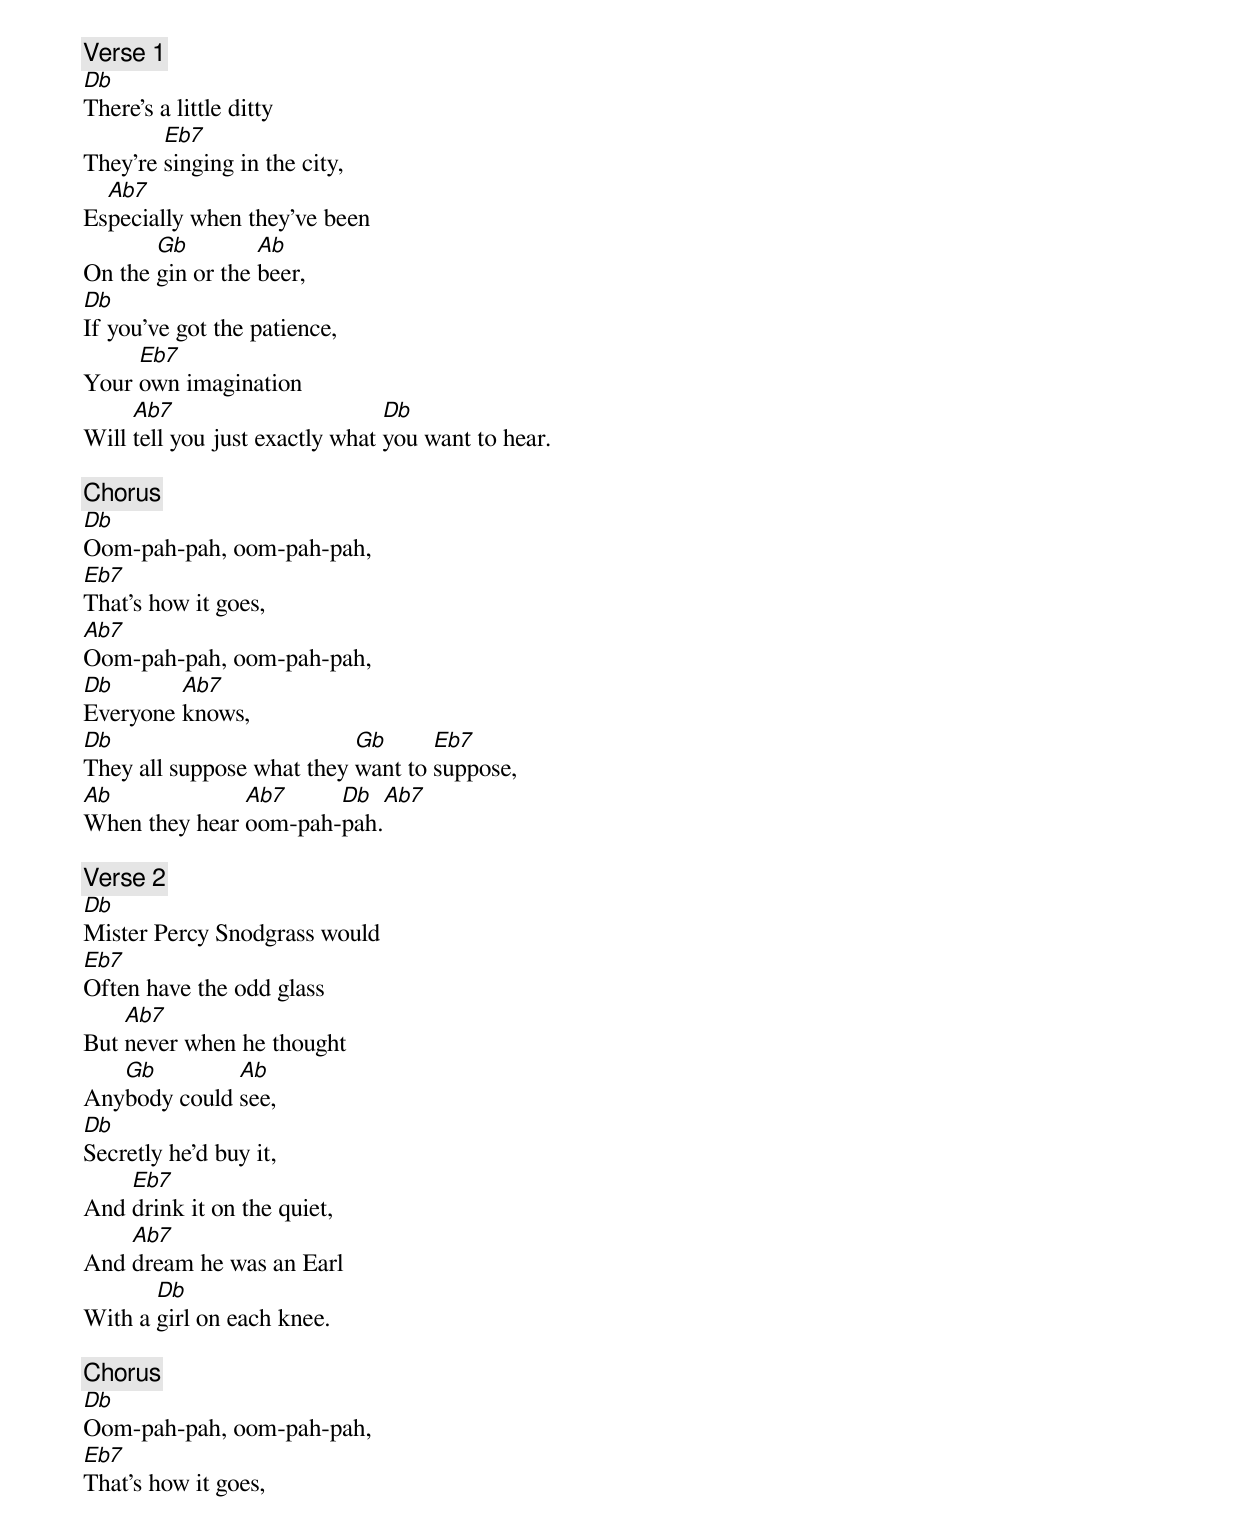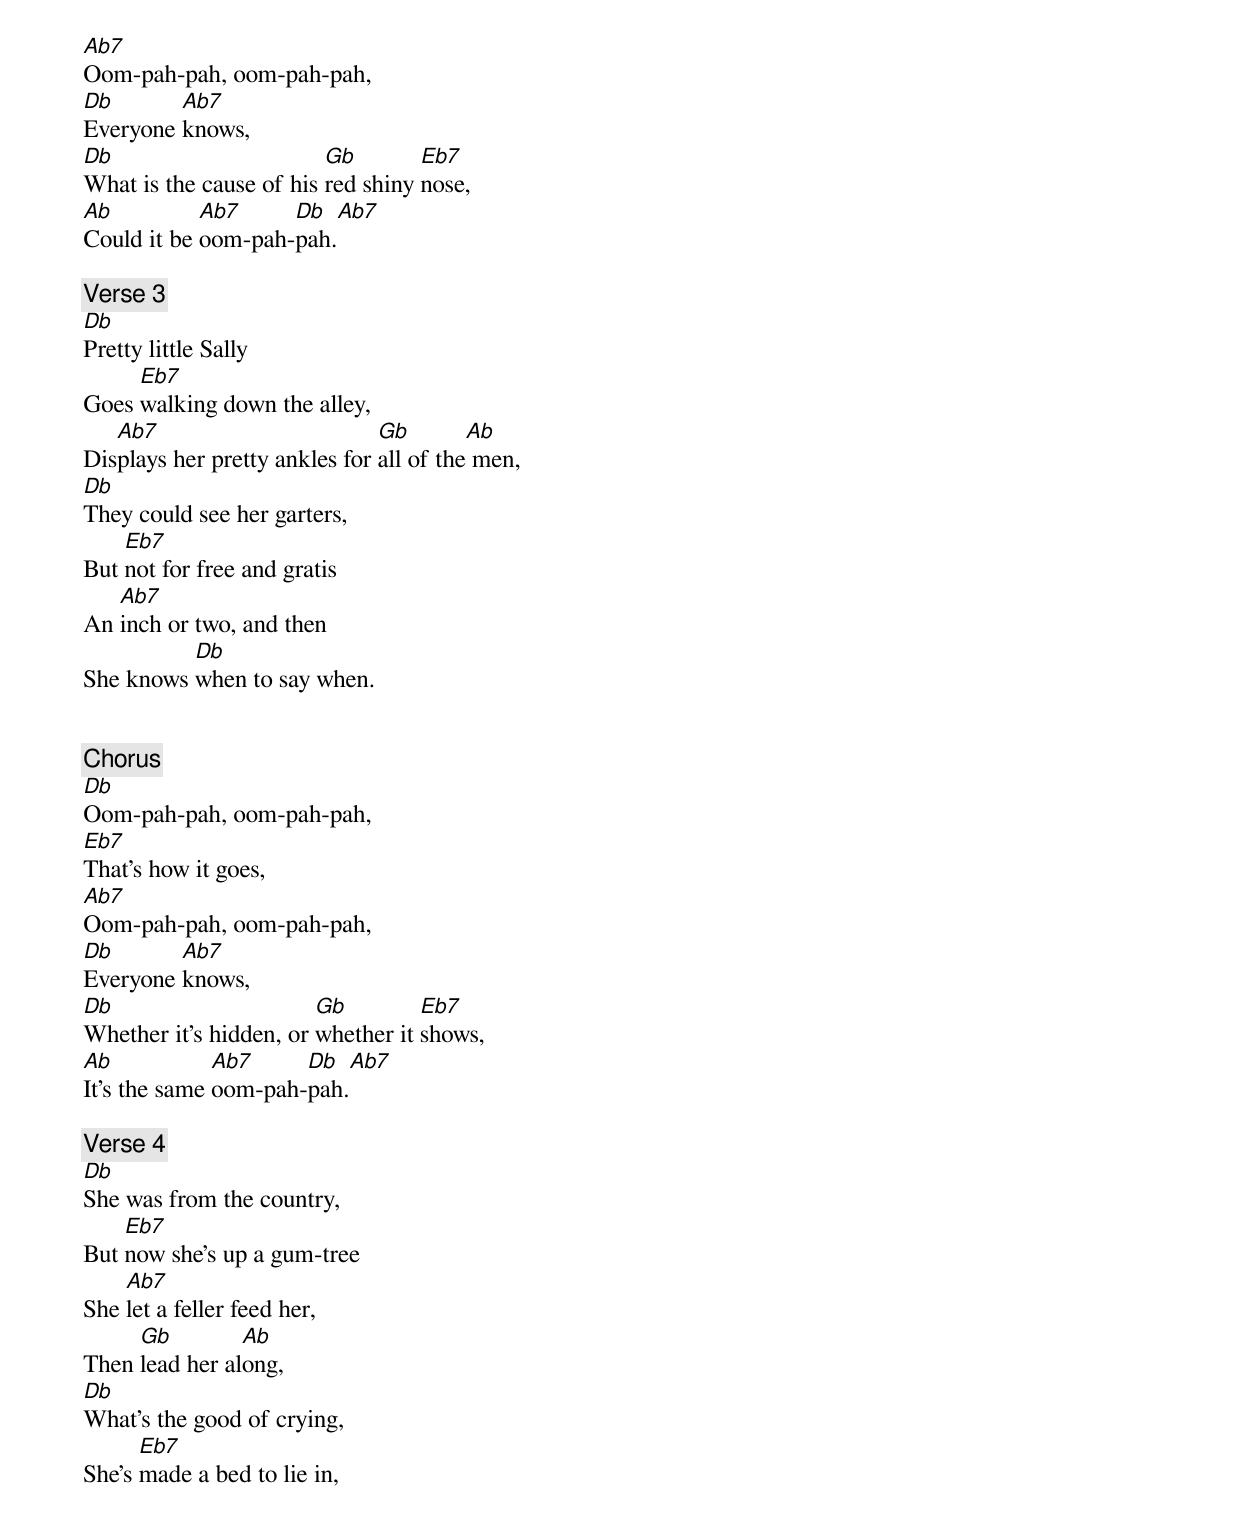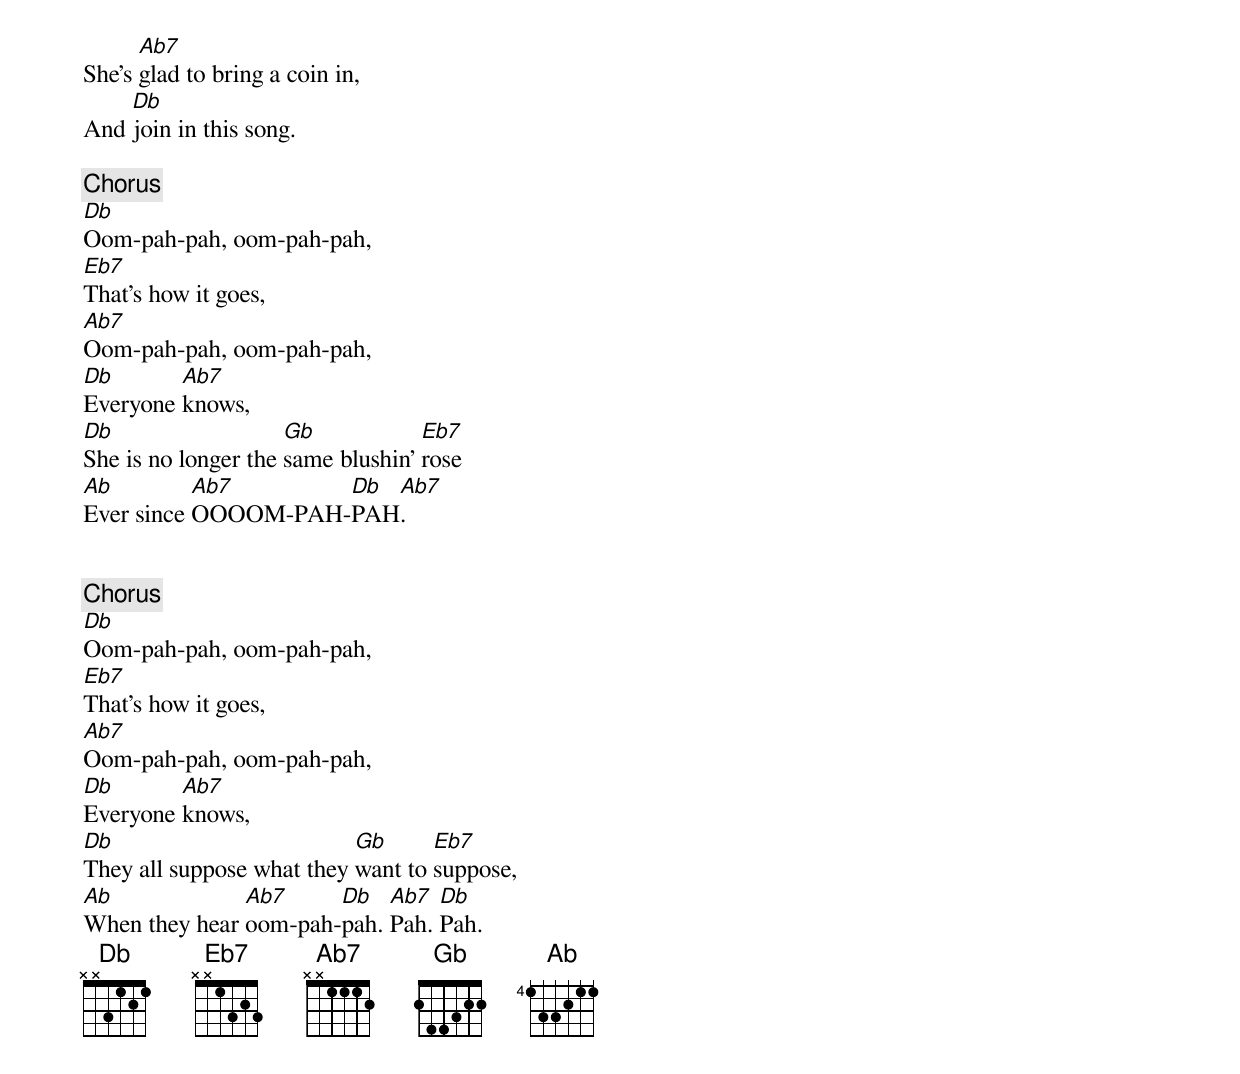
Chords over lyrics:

[Verse 1]
Db
There's a little ditty
        Eb7
They're singing in the city,
  Ab7
Especially when they've been
       Gb         Ab
On the gin or the beer,
Db
If you've got the patience,
     Eb7
Your own imagination
     Ab7                        Db
Will tell you just exactly what you want to hear.

[Chorus]
Db
Oom-pah-pah, oom-pah-pah,
Eb7
That's how it goes,
Ab7
Oom-pah-pah, oom-pah-pah,
Db       Ab7
Everyone knows,
Db                         Gb      Eb7
They all suppose what they want to suppose,
Ab             Ab7     Db  Ab7
When they hear oom-pah-pah.

[Verse 2]
Db
Mister Percy Snodgrass would
Eb7
Often have the odd glass
    Ab7
But never when he thought
   Gb         Ab
Anybody could see,
Db
Secretly he'd buy it,
    Eb7
And drink it on the quiet,
    Ab7
And dream he was an Earl
       Db
With a girl on each knee.

[Chorus]
Db
Oom-pah-pah, oom-pah-pah,
Eb7
That's how it goes,
Ab7
Oom-pah-pah, oom-pah-pah,
Db       Ab7
Everyone knows,
Db                       Gb        Eb7
What is the cause of his red shiny nose,
Ab          Ab7     Db  Ab7
Could it be oom-pah-pah.

[Verse 3]
Db
Pretty little Sally
     Eb7
Goes walking down the alley,
   Ab7                         Gb        Ab
Displays her pretty ankles for all of the men,
Db
They could see her garters,
    Eb7
But not for free and gratis
   Ab7
An inch or two, and then
          Db
She knows when to say when.


[Chorus]
Db
Oom-pah-pah, oom-pah-pah,
Eb7
That's how it goes,
Ab7
Oom-pah-pah, oom-pah-pah,
Db       Ab7
Everyone knows,
Db                      Gb         Eb7
Whether it's hidden, or whether it shows,
Ab            Ab7     Db  Ab7
It's the same oom-pah-pah.

[Verse 4]
Db
She was from the country,
    Eb7
But now she's up a gum-tree
    Ab7
She let a feller feed her,
     Gb         Ab
Then lead her along,
Db
What's the good of crying,
      Eb7
She's made a bed to lie in,
      Ab7
She's glad to bring a coin in,
    Db
And join in this song.

[Chorus]
Db
Oom-pah-pah, oom-pah-pah,
Eb7
That's how it goes,
Ab7
Oom-pah-pah, oom-pah-pah,
Db       Ab7
Everyone knows,
Db                   Gb            Eb7
She is no longer the same blushin' rose
Ab         Ab7       Db Ab7
Ever since OOOOM-PAH-PAH.


[Chorus]
Db
Oom-pah-pah, oom-pah-pah,
Eb7
That's how it goes,
Ab7
Oom-pah-pah, oom-pah-pah,
Db       Ab7
Everyone knows,
Db                         Gb      Eb7
They all suppose what they want to suppose,
Ab             Ab7     Db   Ab7  Db
When they hear oom-pah-pah. Pah. Pah.
